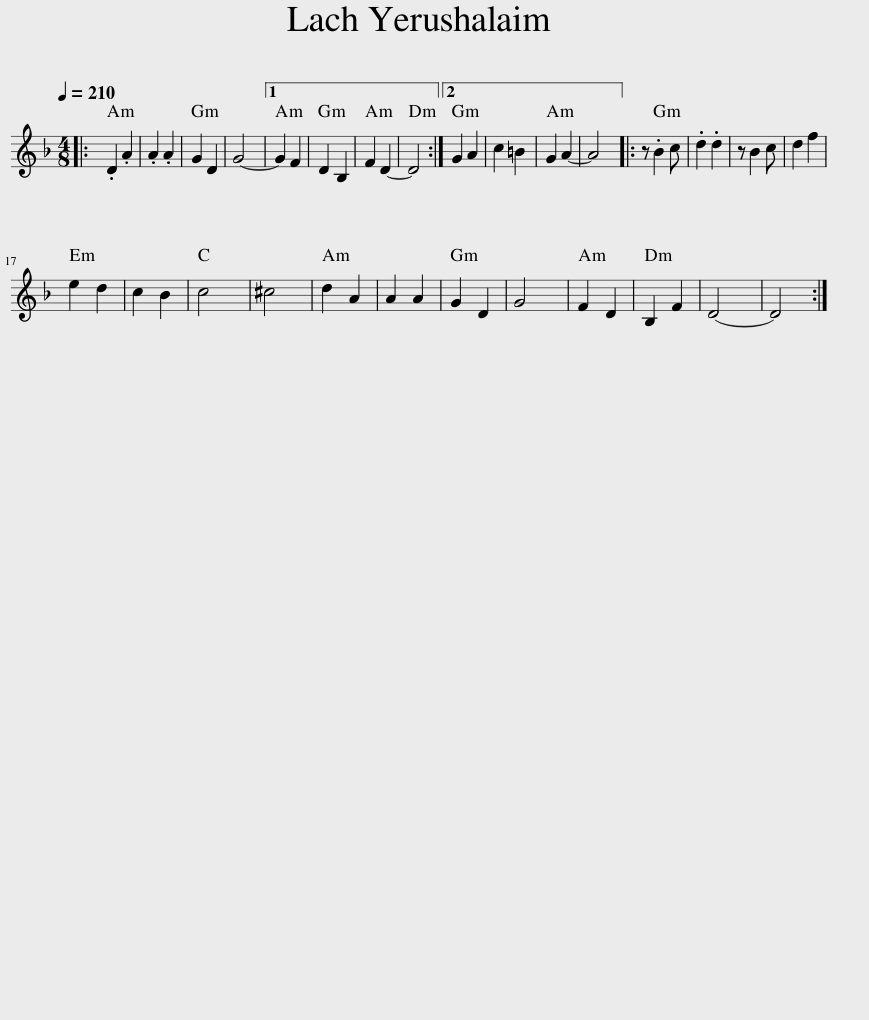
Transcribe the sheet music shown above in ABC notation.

X:1
L:1/8
Q:1/4=210
M:4/8
I:linebreak $
K:Dmin
V:1 treble
V:1
|: .D2 .A2 | .A2 .A2 | G2 D2 | G4- |1 G2 F2 | %5
 D2 B,2 | F2 D2- | D4 :|2 G2 A2 | c2 =B2 | %10
 G2 A2- | A4 |: z .B2 c | .d2 .d2 | z B2 c | %15
 d2 f2 |$ e2 d2 | c2 B2 | c4 | ^c4 | %20
 d2 A2 | A2 A2 | G2 D2 | G4 | F2 D2 | %25
 B,2 F2 | D4- | D4 :| %28
